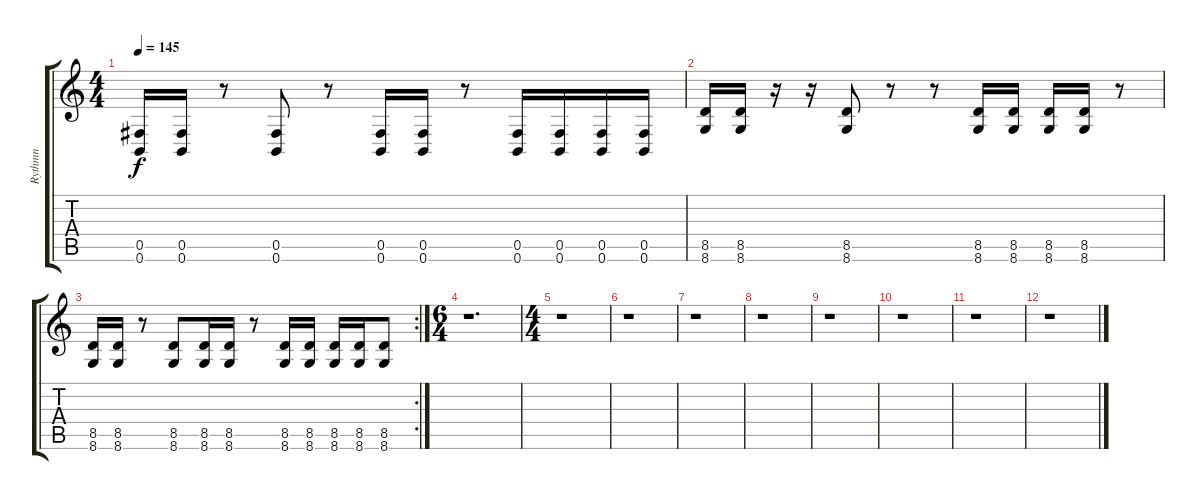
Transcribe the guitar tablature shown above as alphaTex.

\track ("Rythmn" "Rythmn") {instrument overdrivenguitar}
\staff {score tabs}
\tuning (Db4 Ab3 E3 B2 Gb2 B1) {hide}
\ts (4 4)
\tempo 145
\clef g2
\ks c
(0.5 0.6).16{dy f} (0.5 0.6).16 r.8 (0.5 0.6).8 r.8 (0.5 0.6).16 (0.5 0.6).16 r.8 (0.5 0.6).16 (0.5 0.6).16 (0.5 0.6).16 (0.5 0.6).16 |
(8.5 8.6).16 (8.5 8.6).16 r.16 r.16 (8.5 8.6).8 r.8 r.8 (8.5 8.6).16 (8.5 8.6).16 (8.5 8.6).16 (8.5 8.6).16 r.8 |
\rc 2
(8.5 8.6).16 (8.5 8.6).16 r.8 (8.5 8.6).8 (8.5 8.6).16 (8.5 8.6).16 r.8 (8.5 8.6).16 (8.5 8.6).16 (8.5 8.6).16 (8.5 8.6).16 (8.5 8.6).8 |
\ts (6 4)
r.1{d} |
\ts (4 4)
r.1 |
r.1 |
r.1 |
r.1 |
r.1 |
r.1 |
r.1 |
r.1
